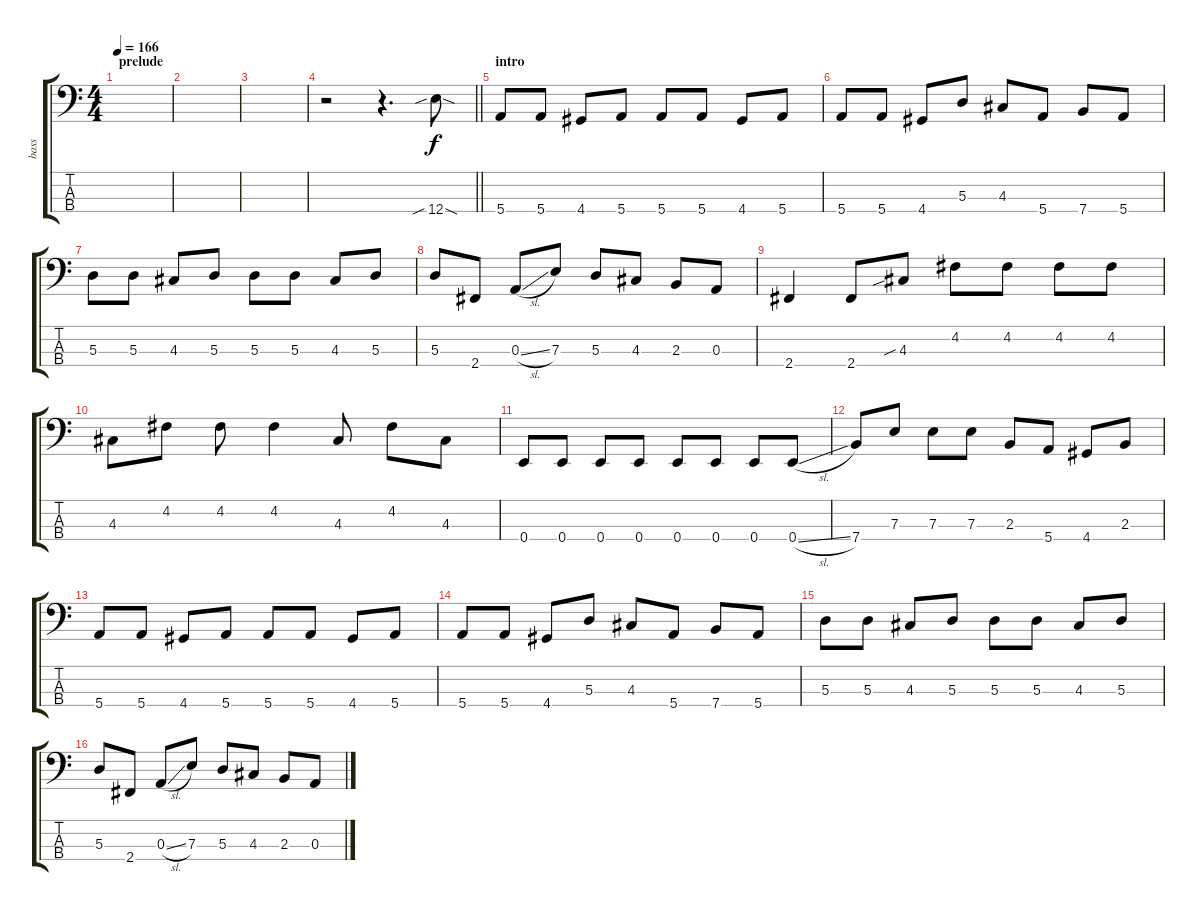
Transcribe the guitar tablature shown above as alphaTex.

\track ("bass" "bass") {instrument electricbassfinger}
\staff {score tabs}
\tuning (G2 D2 A1 E1) {hide}
\ts (4 4)
\section ("" "prelude")
\tempo 166
\clef f4
\ks c
|
|
|
\barLineRight lightlight
r.2 r.4{d} 12.4{sib sod}.8 |
\section ("" "intro")
5.4.8 5.4.8 4.4.8 5.4.8 5.4.8 5.4.8 4.4.8 5.4.8 |
5.4.8 5.4.8 4.4.8 5.3.8 4.3.8 5.4.8 7.4.8 5.4.8 |
5.3.8 5.3.8 4.3.8 5.3.8 5.3.8 5.3.8 4.3.8 5.3.8 |
5.3.8 2.4.8 0.3{sl}.8 7.3.8 5.3.8 4.3.8 2.3.8 0.3.8 |
2.4.4 2.4.8 4.3{sib}.8 4.2.8 4.2.8 4.2.8 4.2.8 |
4.3.8 4.2.8 4.2.8 4.2.4 4.3.8 4.2.8 4.3.8 |
0.4.8 0.4.8 0.4.8 0.4.8 0.4.8 0.4.8 0.4.8 0.4{sl}.8 |
7.4.8 7.3.8 7.3.8 7.3.8 2.3.8 5.4.8 4.4.8 2.3.8 |
5.4.8 5.4.8 4.4.8 5.4.8 5.4.8 5.4.8 4.4.8 5.4.8 |
5.4.8 5.4.8 4.4.8 5.3.8 4.3.8 5.4.8 7.4.8 5.4.8 |
5.3.8 5.3.8 4.3.8 5.3.8 5.3.8 5.3.8 4.3.8 5.3.8 |
5.3.8 2.4.8 0.3{sl}.8 7.3.8 5.3.8 4.3.8 2.3.8 0.3.8
